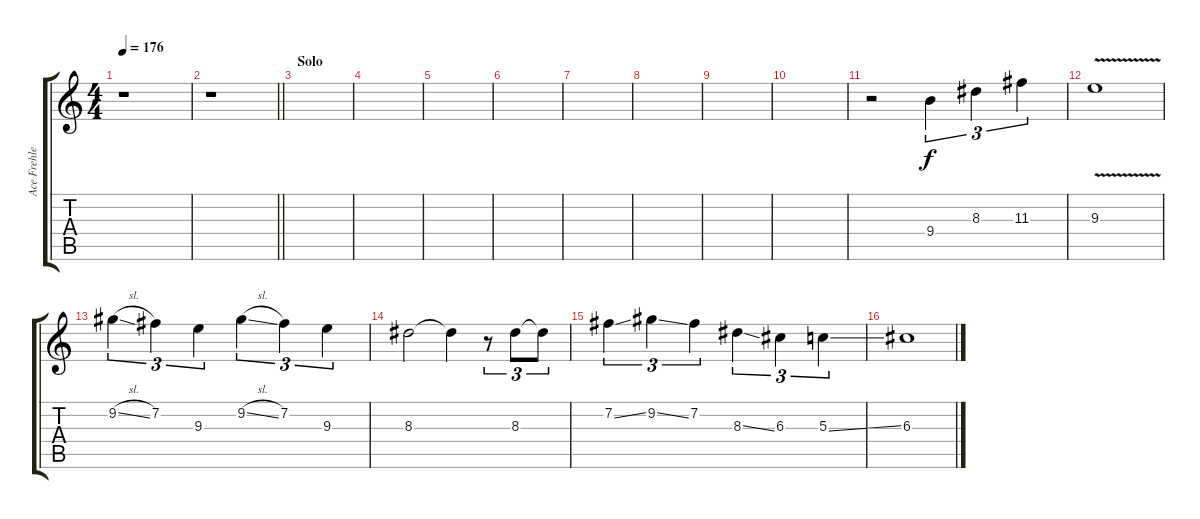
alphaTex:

\track ("Ace Frehley" "Ace Frehle") {instrument overdrivenguitar}
\staff {score tabs}
\tuning (E4 B3 G3 D3 A2 E2) {hide}
\ts (4 4)
\tempo 176
\clef g2
\ks c
r.1{dy f} |
\barLineRight lightlight
r.1 |
\section ("" "Solo")
|
|
|
|
|
|
|
|
r.2 9.4.4{tu (3 2)} 8.3.4{tu (3 2)} 11.3.4{tu (3 2)} |
9.3{v}.1 |
9.2{sl}.4{tu (3 2)} 7.2.4{tu (3 2)} 9.3.4{tu (3 2)} 9.2{sl}.4{tu (3 2)} 7.2.4{tu (3 2)} 9.3.4{tu (3 2)} |
8.3.2 8.3{t}.4 r.8{tu (3 2)} 8.3.8{tu (3 2)} 8.3{t}.8{tu (3 2)} |
7.2{ss}.4{tu (3 2)} 9.2{ss}.4{tu (3 2)} 7.2.4{tu (3 2)} 8.3{ss}.4{tu (3 2)} 6.3.4{tu (3 2)} 5.3{ss}.4{tu (3 2)} |
6.3.1
